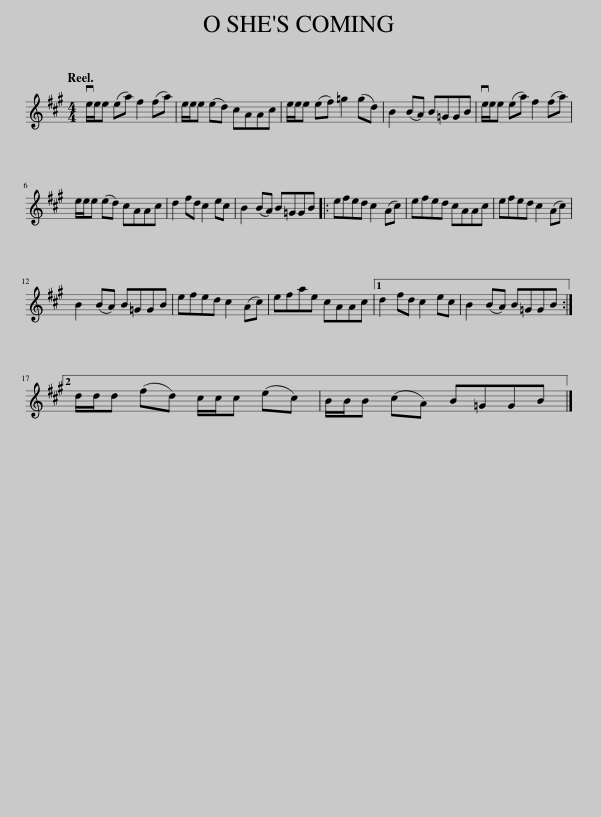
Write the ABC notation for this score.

X:1
L:1/8
Q:1/4=120
M:4/4
I:linebreak $
K:A
V:1 treble
V:1
 ve/e/e (ea) f2 (fa) | e/e/e (ed) cAAc | e/e/e (ef) =g2 (gd) | B2 (BA) B=GGB | ve/e/e (ea) f2 (fa) |$ %5
 e/e/e (ed) cAAc | d2 fd c2 ec | B2 (BA) B=GGB |: efed c2 (Ac) | efed cAAc | %10
 efed c2 (Ac) |$ B2 (BA) B=GGB | efed c2 (Ac) | efae cAAc |1 d2 fd c2 ec | %15
 B2 (BA) B=GGB :|2$ d/d/d (fd) c/c/c (ec) | B/B/B (cA) B=GGB |] %18
